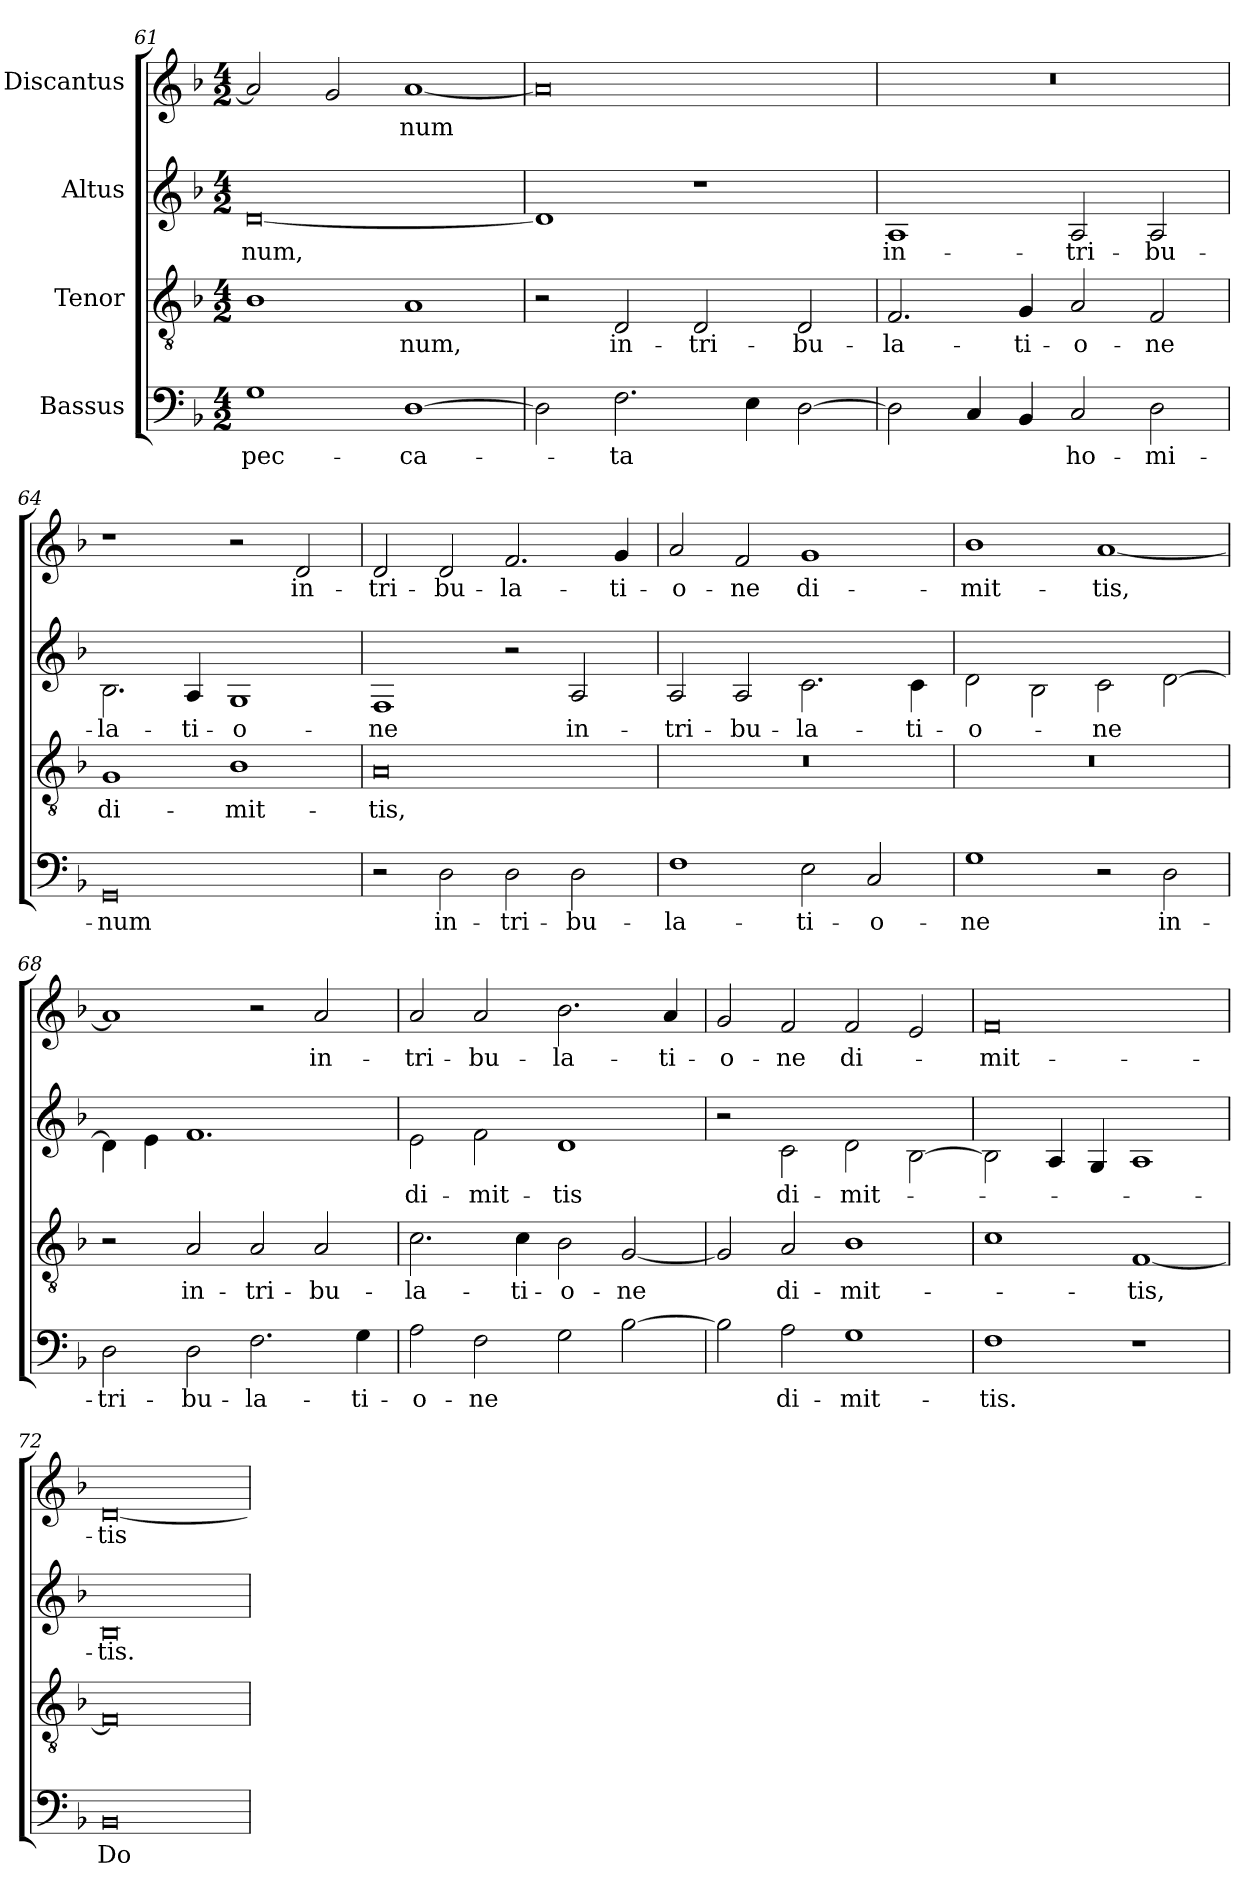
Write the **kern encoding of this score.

**kern	**text	**kern	**text	**kern	**text	**kern	**text
*part4	*part4	*part3	*part3	*part2	*part2	*part1	*part1
*staff4	*staff4	*staff3	*staff3	*staff2	*staff2	*staff1	*staff1
*I"Bassus	*	*I"Tenor	*	*I"Altus	*	*I"Discantus	*
*clefF4	*	*clefGv2	*	*clefG2	*	*clefG2	*
*k[b-]	*	*k[b-]	*	*k[b-]	*	*k[b-]	*
*M4/2	*	*M4/2	*	*M4/2	*	*M4/2	*
=61	=61	=61	=61	=61	=61	=61	=61
1G\	pec-	1B-\	.	[0d/	-num,	2a/]	.
.	.	.	.	.	.	2g/	.
[1D\	-ca-	1A/	-num,	.	.	[1a/	-num
=62	=62	=62	=62	=62	=62	=62	=62
2D\]	.	2r	.	1d/]	.	0a/]	.
2.F\	-ta	2D/	in-	.	.	.	.
.	.	2D/	tri-	1r	.	.	.
4E\	.	.	.	.	.	.	.
[2D\	.	2D/	-bu-	.	.	.	.
=63	=63	=63	=63	=63	=63	=63	=63
2D\]	.	2.F/	-la-	1A/	in-	0r	.
4C/	.	.	.	.	.	.	.
4BB-/	.	4G/	-ti-	.	.	.	.
2C/	ho-	2A/	-o-	2A/	tri-	.	.
2D\	-mi-	2F/	-ne	2A/	-bu-	.	.
=64	=64	=64	=64	=64	=64	=64	=64
0GG/	-num	1G/	di-	2.B-\	-la-	1r	.
.	.	.	.	4A/	-ti-	.	.
.	.	1B-\	-mit-	1G/	-o-	2r	.
.	.	.	.	.	.	2d/	in-
=65	=65	=65	=65	=65	=65	=65	=65
2r	.	0A/	-tis,	1F/	-ne	2d/	tri-
2D\	in-	.	.	.	.	2d/	-bu-
2D\	tri-	.	.	2r	.	2.f/	-la-
2D\	-bu-	.	.	2A/	in-	.	.
.	.	.	.	.	.	4g/	-ti-
=66	=66	=66	=66	=66	=66	=66	=66
1F\	-la-	0r	.	2A/	tri-	2a/	-o-
.	.	.	.	2A/	-bu-	2f/	-ne
2E\	-ti-	.	.	2.c\	-la-	1g/	di-
2C/	-o-	.	.	.	.	.	.
.	.	.	.	4c\	-ti-	.	.
=67	=67	=67	=67	=67	=67	=67	=67
1G\	-ne	0r	.	2d\	-o-	1b-\	-mit-
.	.	.	.	2B-\	.	.	.
2r	.	.	.	2c\	-ne	[1a/	-tis,
2D\	in-	.	.	[2d\	.	.	.
=68	=68	=68	=68	=68	=68	=68	=68
2D\	tri-	2r	.	4d\]	.	1a/]	.
.	.	.	.	4e\	.	.	.
2D\	-bu-	2A/	in-	1.f/	.	.	.
2.F\	-la-	2A/	tri-	.	.	2r	.
.	.	2A/	-bu-	.	.	2a/	in-
4G\	-ti-	.	.	.	.	.	.
=69	=69	=69	=69	=69	=69	=69	=69
2A\	-o-	2.c\	-la-	2e\	di-	2a/	tri-
2F\	-ne	.	.	2f\	-mit-	2a/	-bu-
.	.	4c\	-ti-	.	.	.	.
2G\	.	2B-\	-o-	1d/	-tis	2.b-\	-la-
[2B-\	.	[2G/	-ne	.	.	.	.
.	.	.	.	.	.	4a/	-ti-
=70	=70	=70	=70	=70	=70	=70	=70
2B-\]	.	2G/]	.	2r	.	2g/	-o-
2A\	di-	2A/	di-	2c\	di-	2f/	-ne
1G\	-mit-	1B-\	-mit-	2d\	-mit-	2f/	di-
.	.	.	.	[2B-\	.	2e/	.
=71	=71	=71	=71	=71	=71	=71	=71
1F\	-tis.	1c\	.	2B-\]	.	0f/	-mit-
.	.	.	.	4A/	.	.	.
.	.	.	.	4G/	.	.	.
1r	.	[1F/	-tis,	1A/	.	.	.
=72	=72	=72	=72	=72	=72	=72	=72
0BB-/	Do-	0F/]	.	0B-/	-tis.	[0d/	-tis
=	=	=	=	=	=	=	=
*-	*-	*-	*-	*-	*-	*-	*-
